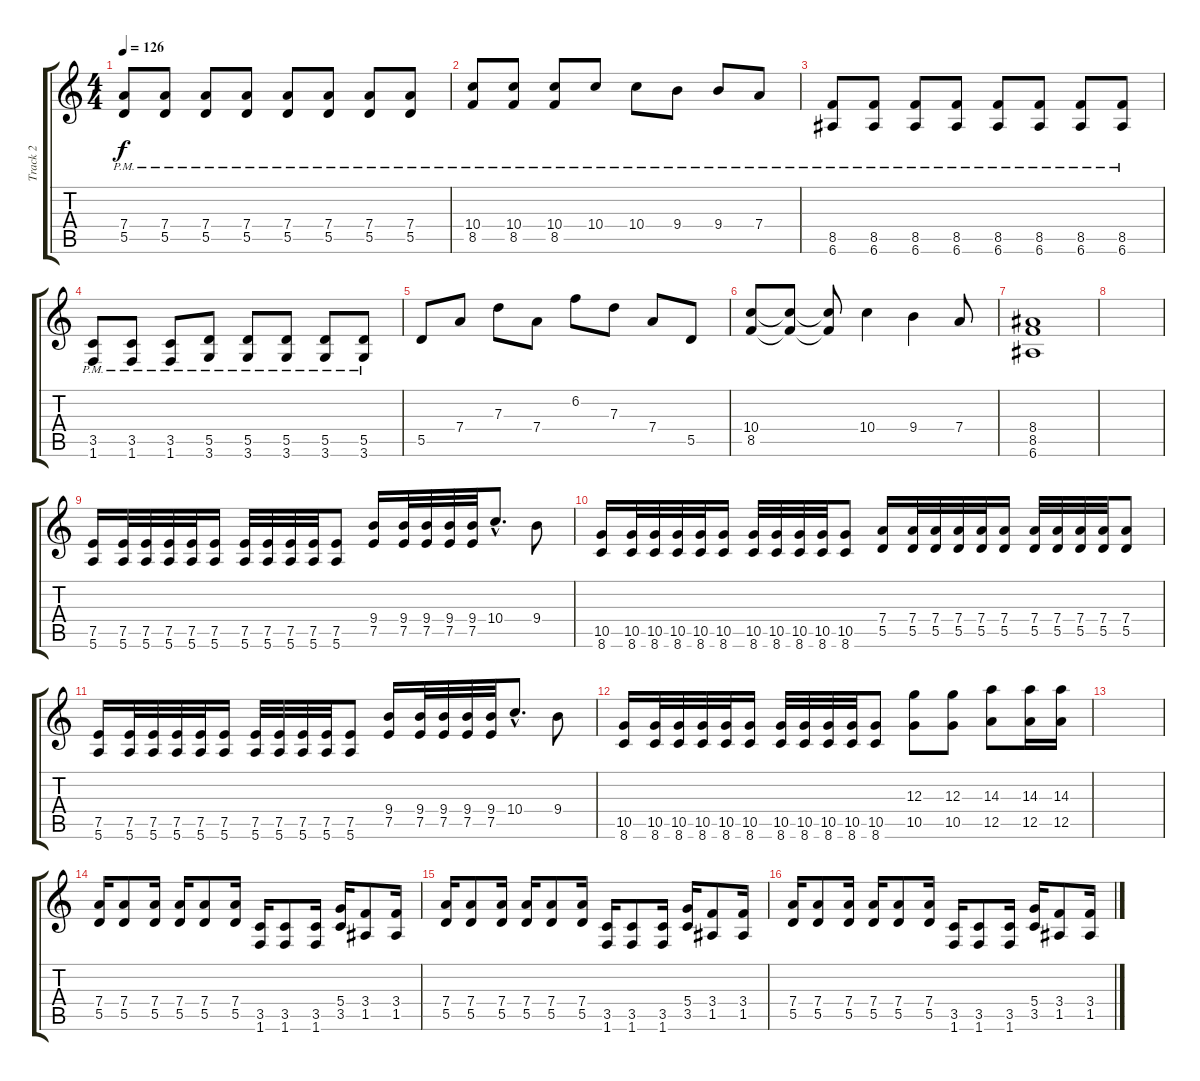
\track ("Track 2" "Track 2") {instrument distortionguitar}
\staff {score tabs}
\tuning (E4 B3 G3 D3 A2 E2) {hide}
\ts (4 4)
\tempo 126
\clef g2
\ks c
(7.4 5.5{pm}).8{dy f instrument distortionguitar} (7.4{pm} 5.5).8 (7.4{pm} 5.5).8 (7.4{pm} 5.5).8 (7.4{pm} 5.5).8 (7.4{pm} 5.5).8 (7.4{pm} 5.5).8 (7.4{pm} 5.5).8 |
(10.4{pm} 8.5).8 (10.4{pm} 8.5).8 (10.4{pm} 8.5).8 10.4{pm}.8 10.4{pm}.8 9.4{pm}.8 9.4{pm}.8 7.4{pm}.8 |
(8.5{pm} 6.6).8 (8.5{pm} 6.6).8 (8.5{pm} 6.6).8 (8.5{pm} 6.6).8 (8.5{pm} 6.6).8 (8.5{pm} 6.6).8 (8.5{pm} 6.6).8 (8.5{pm} 6.6).8 |
(3.5{pm} 1.6).8 (3.5{pm} 1.6).8 (3.5{pm} 1.6).8 (5.5{pm} 3.6).8 (5.5{pm} 3.6).8 (5.5{pm} 3.6).8 (5.5{pm} 3.6).8 (5.5{pm} 3.6).8 |
5.5.8 7.4.8 7.3.8 7.4.8 6.2.8 7.3.8 7.4.8 5.5.8 |
(10.4 8.5).8 (10.4{t} 8.5{t}).8 (10.4{t} 8.5{t}).8 10.4.4 9.4.4 7.4.8 |
(8.4 8.5 6.6).1 |
|
(7.5 5.6).16 (7.5 5.6).32 (7.5 5.6).32 (7.5 5.6).32 (7.5 5.6).32 (7.5 5.6).16 (7.5 5.6).32 (7.5 5.6).32 (7.5 5.6).32 (7.5 5.6).32 (7.5 5.6).8 (9.4 7.5).16 (9.4 7.5).32 (9.4 7.5).32 (9.4 7.5).32 (9.4 7.5).32 10.4{hac}.8{d} 9.4.8 |
(10.5 8.6).16 (10.5 8.6).32 (10.5 8.6).32 (10.5 8.6).32 (10.5 8.6).32 (10.5 8.6).16 (10.5 8.6).32 (10.5 8.6).32 (10.5 8.6).32 (10.5 8.6).32 (10.5 8.6).8 (7.4 5.5).16 (7.4 5.5).32 (7.4 5.5).32 (7.4 5.5).32 (7.4 5.5).32 (7.4 5.5).16 (7.4 5.5).32 (7.4 5.5).32 (7.4 5.5).32 (7.4 5.5).32 (7.4 5.5).8 |
(7.5 5.6).16 (7.5 5.6).32 (7.5 5.6).32 (7.5 5.6).32 (7.5 5.6).32 (7.5 5.6).16 (7.5 5.6).32 (7.5 5.6).32 (7.5 5.6).32 (7.5 5.6).32 (7.5 5.6).8 (9.4 7.5).16 (9.4 7.5).32 (9.4 7.5).32 (9.4 7.5).32 (9.4 7.5).32 10.4{hac}.8{d} 9.4.8 |
(10.5 8.6).16 (10.5 8.6).32 (10.5 8.6).32 (10.5 8.6).32 (10.5 8.6).32 (10.5 8.6).16 (10.5 8.6).32 (10.5 8.6).32 (10.5 8.6).32 (10.5 8.6).32 (10.5 8.6).8 (12.3 10.5).8 (12.3 10.5).8 (14.3 12.5).8 (14.3 12.5).16 (14.3 12.5).16 |
|
(7.4 5.5).16 (7.4 5.5).8 (7.4 5.5).16 (7.4 5.5).16 (7.4 5.5).8 (7.4 5.5).16 (3.5 1.6).16 (3.5 1.6).8 (3.5 1.6).16 (5.4 3.5).16 (3.4 1.5).8 (3.4 1.5).16 |
(7.4 5.5).16 (7.4 5.5).8 (7.4 5.5).16 (7.4 5.5).16 (7.4 5.5).8 (7.4 5.5).16 (3.5 1.6).16 (3.5 1.6).8 (3.5 1.6).16 (5.4 3.5).16 (3.4 1.5).8 (3.4 1.5).16 |
(7.4 5.5).16 (7.4 5.5).8 (7.4 5.5).16 (7.4 5.5).16 (7.4 5.5).8 (7.4 5.5).16 (3.5 1.6).16 (3.5 1.6).8 (3.5 1.6).16 (5.4 3.5).16 (3.4 1.5).8 (3.4 1.5).16
